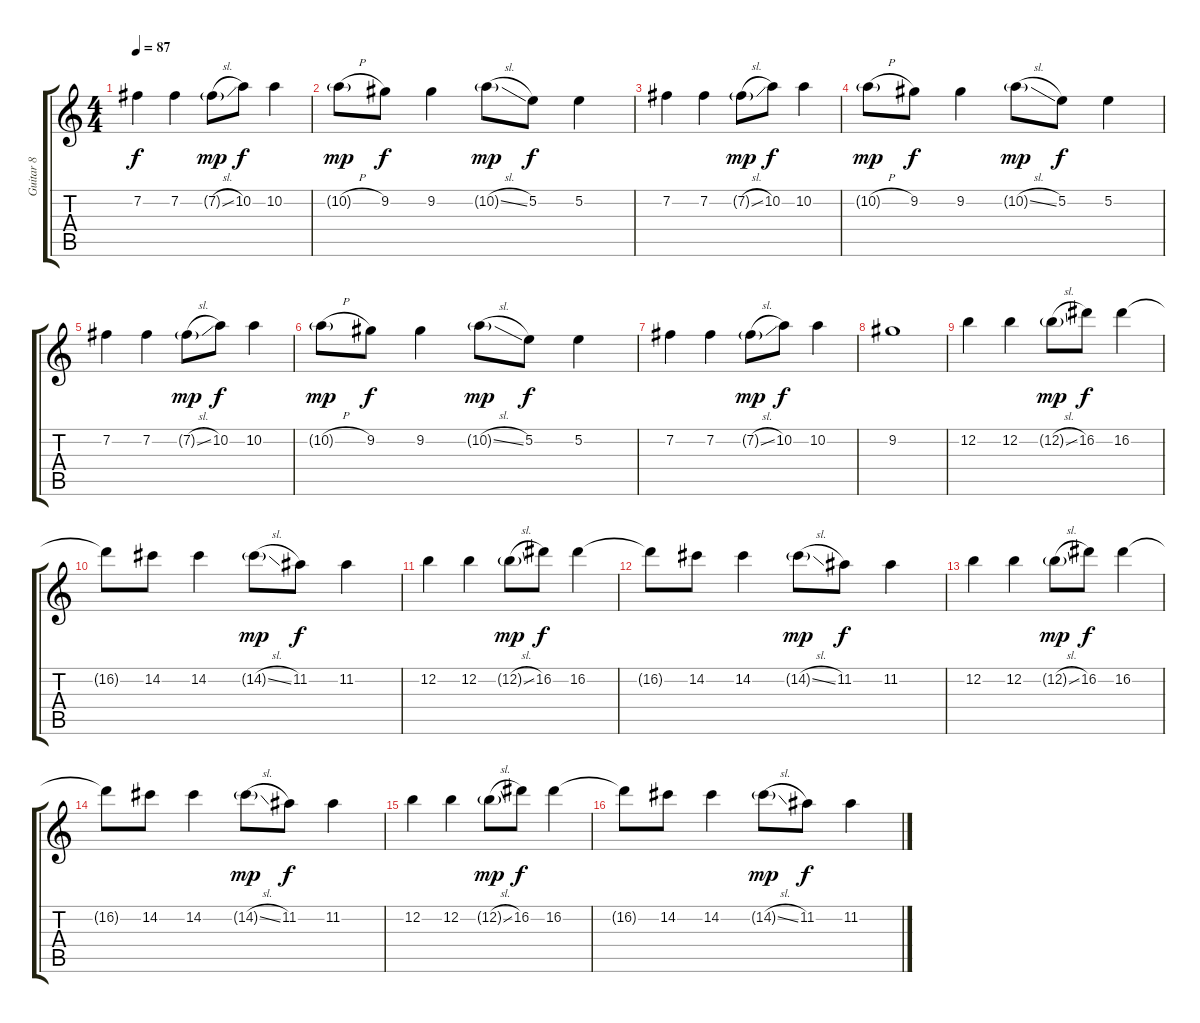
\track ("Guitar 8" "Guitar 8") {instrument overdrivenguitar}
\staff {score tabs}
\tuning (E4 B3 G3 D3 A2 E2) {hide}
\ts (4 4)
\tempo 87
\clef g2
\ks c
7.2.4{dy f} 7.2.4 7.2{sl g}.8{dy mp} 10.2.8{dy f} 10.2.4 |
10.2{h g}.8{dy mp} 9.2.8{dy f} 9.2.4 10.2{sl g}.8{dy mp} 5.2.8{dy f} 5.2.4 |
7.2.4 7.2.4 7.2{sl g}.8{dy mp} 10.2.8{dy f} 10.2.4 |
10.2{h g}.8{dy mp} 9.2.8{dy f} 9.2.4 10.2{sl g}.8{dy mp} 5.2.8{dy f} 5.2.4 |
7.2.4 7.2.4 7.2{sl g}.8{dy mp} 10.2.8{dy f} 10.2.4 |
10.2{h g}.8{dy mp} 9.2.8{dy f} 9.2.4 10.2{sl g}.8{dy mp} 5.2.8{dy f} 5.2.4 |
7.2.4 7.2.4 7.2{sl g}.8{dy mp} 10.2.8{dy f} 10.2.4 |
9.2.1 |
12.2.4 12.2.4 12.2{sl g}.8{dy mp} 16.2.8{dy f} 16.2.4 |
16.2{t}.8 14.2.8 14.2.4 14.2{sl g}.8{dy mp} 11.2.8{dy f} 11.2.4 |
12.2.4 12.2.4 12.2{sl g}.8{dy mp} 16.2.8{dy f} 16.2.4 |
16.2{t}.8 14.2.8 14.2.4 14.2{sl g}.8{dy mp} 11.2.8{dy f} 11.2.4 |
12.2.4 12.2.4 12.2{sl g}.8{dy mp} 16.2.8{dy f} 16.2.4 |
16.2{t}.8 14.2.8 14.2.4 14.2{sl g}.8{dy mp} 11.2.8{dy f} 11.2.4 |
12.2.4 12.2.4 12.2{sl g}.8{dy mp} 16.2.8{dy f} 16.2.4 |
16.2{t}.8 14.2.8 14.2.4 14.2{sl g}.8{dy mp} 11.2.8{dy f} 11.2.4
